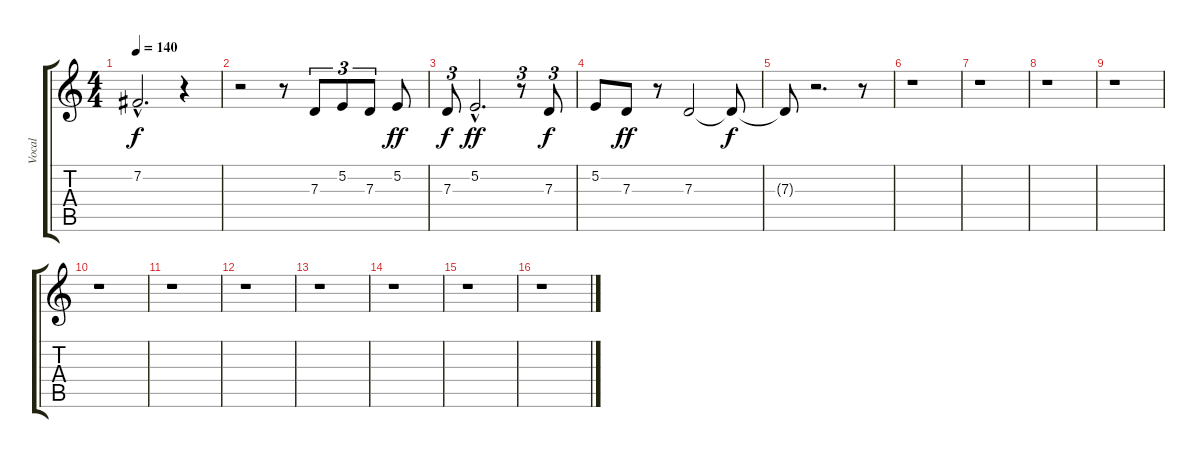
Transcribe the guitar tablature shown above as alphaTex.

\track ("Vocal" "Vocal") {instrument tenorsax}
\staff {score tabs}
\tuning (E4 B3 G3 D3 A2 E2) {hide}
\ts (4 4)
\tempo 140
\clef g2
\ks c
7.2{hac t}.2{d dy f} r.4 |
r.2 r.8 7.3.8{tu (3 2)} 5.2.8{tu (3 2)} 7.3.8{tu (3 2)} 5.2.8{dy ff} |
7.3.8{tu (3 2) dy f} 5.2{hac}.2{d dy ff} r.8{tu (3 2)} 7.3.8{tu (3 2) dy f} |
5.2.8 7.3.8{dy ff} r.8 7.3.2 7.3{t}.8{dy f} |
7.3{t}.8 r.2{d} r.8 |
r.1 |
r.1 |
r.1 |
r.1 |
r.1 |
r.1 |
r.1 |
r.1 |
r.1 |
r.1 |
r.1
